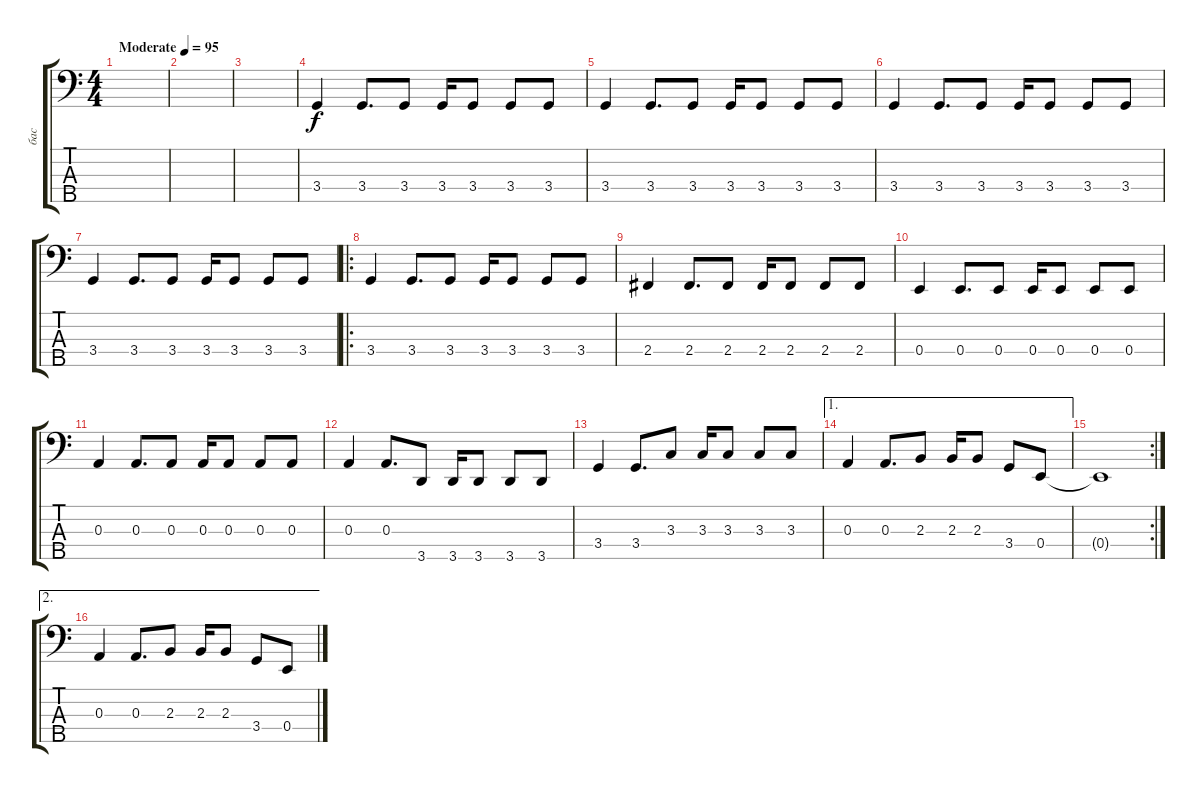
\track ("бас" "бас") {instrument fretlessbass}
\staff {score tabs}
\tuning (G2 D2 A1 E1 B0) {hide}
\ts (4 4)
\tempo (95 "Moderate")
\clef f4
\ks c
|
|
|
3.4.4 3.4.8{d} 3.4.8 3.4.16 3.4.8 3.4.8 3.4.8 |
3.4.4 3.4.8{d} 3.4.8 3.4.16 3.4.8 3.4.8 3.4.8 |
3.4.4 3.4.8{d} 3.4.8 3.4.16 3.4.8 3.4.8 3.4.8 |
3.4.4 3.4.8{d} 3.4.8 3.4.16 3.4.8 3.4.8 3.4.8 |
\ro
3.4.4 3.4.8{d} 3.4.8 3.4.16 3.4.8 3.4.8 3.4.8 |
2.4.4 2.4.8{d} 2.4.8 2.4.16 2.4.8 2.4.8 2.4.8 |
0.4.4 0.4.8{d} 0.4.8 0.4.16 0.4.8 0.4.8 0.4.8 |
0.3.4 0.3.8{d} 0.3.8 0.3.16 0.3.8 0.3.8 0.3.8 |
0.3.4 0.3.8{d} 3.5.8 3.5.16 3.5.8 3.5.8 3.5.8 |
3.4.4 3.4.8{d} 3.3.8 3.3.16 3.3.8 3.3.8 3.3.8 |
\ae 1
0.3.4 0.3.8{d} 2.3.8 2.3.16 2.3.8 3.4.8 0.4.8 |
\rc 2
0.4{t}.1 |
\ae 2
0.3.4 0.3.8{d} 2.3.8 2.3.16 2.3.8 3.4.8 0.4.8
